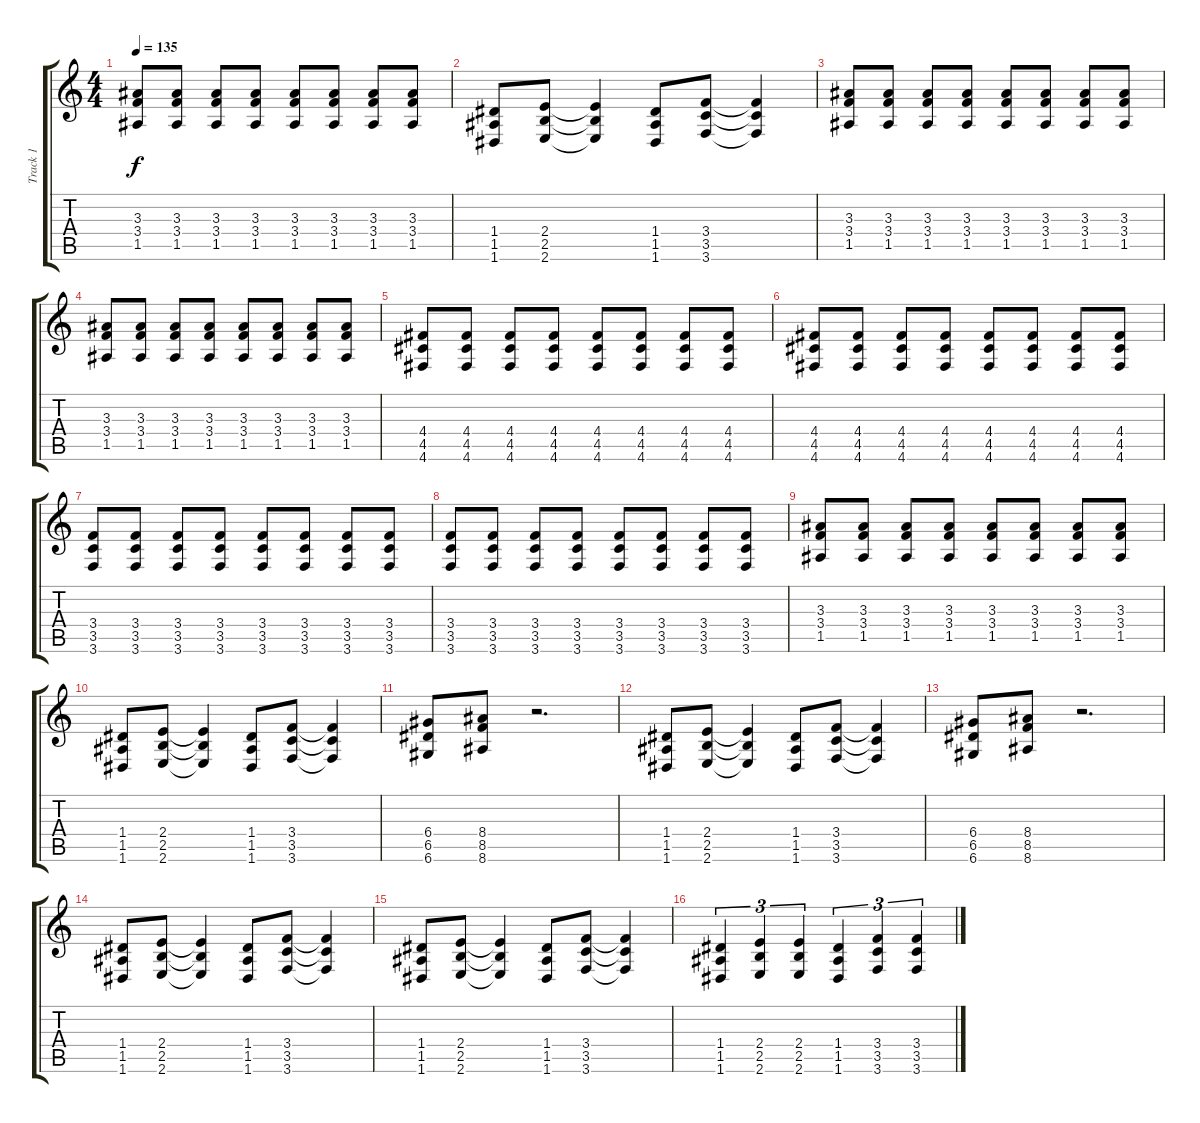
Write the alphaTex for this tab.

\track ("Track 1" "Track 1") {instrument overdrivenguitar}
\staff {score tabs}
\tuning (E4 B3 G3 D3 A2 D2) {hide}
\ts (4 4)
\tempo 135
\clef g2
\ks c
(3.3 3.4 1.5).8{dy f} (3.3 3.4 1.5).8 (3.3 3.4 1.5).8 (3.3 3.4 1.5).8 (3.3 3.4 1.5).8 (3.3 3.4 1.5).8 (3.3 3.4 1.5).8 (3.3 3.4 1.5).8 |
(1.4 1.5 1.6).8 (2.4 2.5 2.6).8 (2.4{t} 2.5{t} 2.6{t}).4 (1.4 1.5 1.6).8 (3.4 3.5 3.6).8 (3.4{t} 3.5{t} 3.6{t}).4 |
(3.3 3.4 1.5).8 (3.3 3.4 1.5).8 (3.3 3.4 1.5).8 (3.3 3.4 1.5).8 (3.3 3.4 1.5).8 (3.3 3.4 1.5).8 (3.3 3.4 1.5).8 (3.3 3.4 1.5).8 |
(3.3 3.4 1.5).8 (3.3 3.4 1.5).8 (3.3 3.4 1.5).8 (3.3 3.4 1.5).8 (3.3 3.4 1.5).8 (3.3 3.4 1.5).8 (3.3 3.4 1.5).8 (3.3 3.4 1.5).8 |
(4.4 4.5 4.6).8 (4.4 4.5 4.6).8 (4.4 4.5 4.6).8 (4.4 4.5 4.6).8 (4.4 4.5 4.6).8 (4.4 4.5 4.6).8 (4.4 4.5 4.6).8 (4.4 4.5 4.6).8 |
(4.4 4.5 4.6).8 (4.4 4.5 4.6).8 (4.4 4.5 4.6).8 (4.4 4.5 4.6).8 (4.4 4.5 4.6).8 (4.4 4.5 4.6).8 (4.4 4.5 4.6).8 (4.4 4.5 4.6).8 |
(3.4 3.5 3.6).8 (3.4 3.5 3.6).8 (3.4 3.5 3.6).8 (3.4 3.5 3.6).8 (3.4 3.5 3.6).8 (3.4 3.5 3.6).8 (3.4 3.5 3.6).8 (3.4 3.5 3.6).8 |
(3.4 3.5 3.6).8 (3.4 3.5 3.6).8 (3.4 3.5 3.6).8 (3.4 3.5 3.6).8 (3.4 3.5 3.6).8 (3.4 3.5 3.6).8 (3.4 3.5 3.6).8 (3.4 3.5 3.6).8 |
(3.3 3.4 1.5).8 (3.3 3.4 1.5).8 (3.3 3.4 1.5).8 (3.3 3.4 1.5).8 (3.3 3.4 1.5).8 (3.3 3.4 1.5).8 (3.3 3.4 1.5).8 (3.3 3.4 1.5).8 |
(1.4 1.5 1.6).8 (2.4 2.5 2.6).8 (2.4{t} 2.5{t} 2.6{t}).4 (1.4 1.5 1.6).8 (3.4 3.5 3.6).8 (3.4{t} 3.5{t} 3.6{t}).4 |
(6.4 6.5 6.6).8 (8.4 8.5 8.6).8 r.2{d} |
(1.4 1.5 1.6).8 (2.4 2.5 2.6).8 (2.4{t} 2.5{t} 2.6{t}).4 (1.4 1.5 1.6).8 (3.4 3.5 3.6).8 (3.4{t} 3.5{t} 3.6{t}).4 |
(6.4 6.5 6.6).8 (8.4 8.5 8.6).8 r.2{d} |
(1.4 1.5 1.6).8 (2.4 2.5 2.6).8 (2.4{t} 2.5{t} 2.6{t}).4 (1.4 1.5 1.6).8 (3.4 3.5 3.6).8 (3.4{t} 3.5{t} 3.6{t}).4 |
(1.4 1.5 1.6).8 (2.4 2.5 2.6).8 (2.4{t} 2.5{t} 2.6{t}).4 (1.4 1.5 1.6).8 (3.4 3.5 3.6).8 (3.4{t} 3.5{t} 3.6{t}).4 |
(1.4 1.5 1.6).4{tu (3 2)} (2.4 2.5 2.6).4{tu (3 2)} (2.4 2.5 2.6).4{tu (3 2)} (1.4 1.5 1.6).4{tu (3 2)} (3.4 3.5 3.6).4{tu (3 2)} (3.4 3.5 3.6).4{tu (3 2)}
